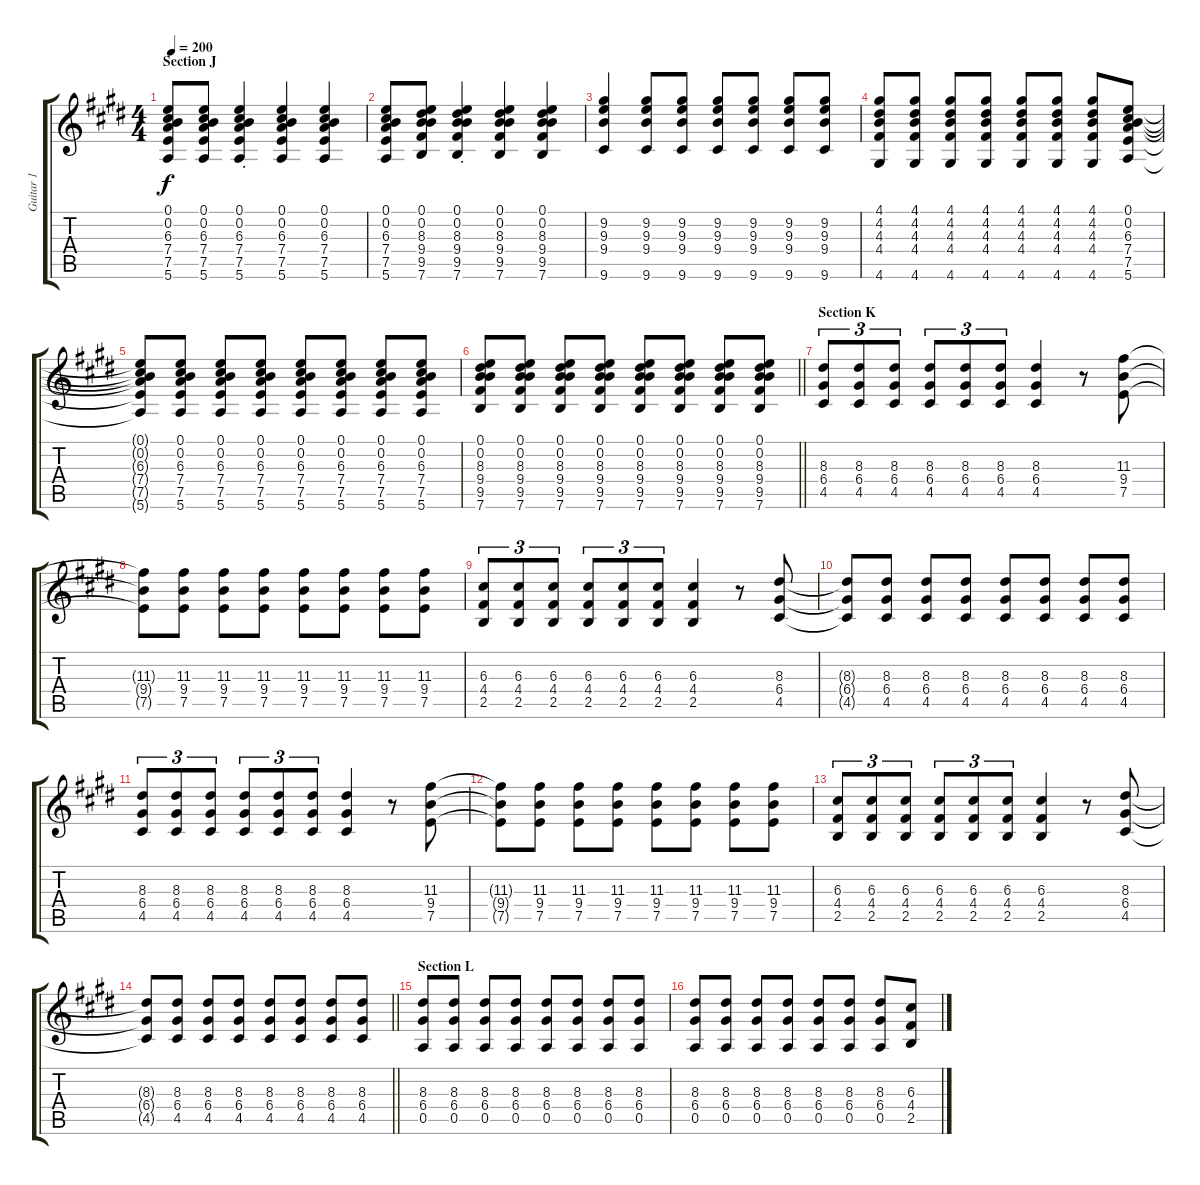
\track ("Guitar 1" "Guitar 1") {instrument overdrivenguitar}
\staff {score tabs}
\tuning (E4 B3 G3 D3 A2 E2) {hide}
\ts (4 4)
\section ("" "Section J")
\tempo 200
\clef g2
\ks e
(0.1{t} 0.2{t} 6.3{t} 7.4{t} 7.5{t} 5.6{t}).8{dy f} (0.1 0.2 6.3 7.4 7.5 5.6).8 (0.1{st} 0.2 6.3 7.4 7.5 5.6).4 (0.1 0.2 6.3 7.4 7.5 5.6).4 (0.1 0.2 6.3 7.4 7.5 5.6).4 |
(0.1 0.2 6.3 7.4 7.5 5.6).8 (0.1 0.2 8.3 9.4 9.5 7.6).8 (0.1{st} 0.2{st} 8.3{st} 9.4{st} 9.5{st} 7.6{st}).4 (0.1 0.2 8.3 9.4 9.5 7.6).4 (0.1 0.2 8.3 9.4 9.5 7.6).4 |
(9.2 9.3 9.4 9.6).4 (9.2 9.3 9.4 9.6).8 (9.2 9.3 9.4 9.6).8 (9.2 9.3 9.4 9.6).8 (9.2 9.3 9.4 9.6).8 (9.2 9.3 9.4 9.6).8 (9.2 9.3 9.4 9.6).8 |
(4.1 4.2 4.3 4.4 4.6).8 (4.1 4.2 4.3 4.4 4.6).8 (4.1 4.2 4.3 4.4 4.6).8 (4.1 4.2 4.3 4.4 4.6).8 (4.1 4.2 4.3 4.4 4.6).8 (4.1 4.2 4.3 4.4 4.6).8 (4.1 4.2 4.3 4.4 4.6).8 (0.1 0.2 6.3 7.4 7.5 5.6).8 |
(0.1{t} 0.2{t} 6.3{t} 7.4{t} 7.5{t} 5.6{t}).8 (0.1 0.2 6.3 7.4 7.5 5.6).8 (0.1 0.2 6.3 7.4 7.5 5.6).8 (0.1 0.2 6.3 7.4 7.5 5.6).8 (0.1 0.2 6.3 7.4 7.5 5.6).8 (0.1 0.2 6.3 7.4 7.5 5.6).8 (0.1 0.2 6.3 7.4 7.5 5.6).8 (0.1 0.2 6.3 7.4 7.5 5.6).8 |
\barLineRight lightlight
(0.1 0.2 8.3 9.4 9.5 7.6).8 (0.1 0.2 8.3 9.4 9.5 7.6).8 (0.1 0.2 8.3 9.4 9.5 7.6).8 (0.1 0.2 8.3 9.4 9.5 7.6).8 (0.1 0.2 8.3 9.4 9.5 7.6).8 (0.1 0.2 8.3 9.4 9.5 7.6).8 (0.1 0.2 8.3 9.4 9.5 7.6).8 (0.1 0.2 8.3 9.4 9.5 7.6).8 |
\section ("" "Section K")
(8.3 6.4 4.5).8{tu (3 2)} (8.3 6.4 4.5).8{tu (3 2)} (8.3 6.4 4.5).8{tu (3 2)} (8.3 6.4 4.5).8{tu (3 2)} (8.3 6.4 4.5).8{tu (3 2)} (8.3 6.4 4.5).8{tu (3 2)} (8.3 6.4 4.5).4 r.8 (11.3 9.4 7.5).8 |
(11.3{t} 9.4{t} 7.5{t}).8 (11.3 9.4 7.5).8 (11.3 9.4 7.5).8 (11.3 9.4 7.5).8 (11.3 9.4 7.5).8 (11.3 9.4 7.5).8 (11.3 9.4 7.5).8 (11.3 9.4 7.5).8 |
(6.3 4.4 2.5).8{tu (3 2)} (6.3 4.4 2.5).8{tu (3 2)} (6.3 4.4 2.5).8{tu (3 2)} (6.3 4.4 2.5).8{tu (3 2)} (6.3 4.4 2.5).8{tu (3 2)} (6.3 4.4 2.5).8{tu (3 2)} (6.3 4.4 2.5).4 r.8 (8.3 6.4 4.5).8 |
(8.3{t} 6.4{t} 4.5{t}).8 (8.3 6.4 4.5).8 (8.3 6.4 4.5).8 (8.3 6.4 4.5).8 (8.3 6.4 4.5).8 (8.3 6.4 4.5).8 (8.3 6.4 4.5).8 (8.3 6.4 4.5).8 |
(8.3 6.4 4.5).8{tu (3 2)} (8.3 6.4 4.5).8{tu (3 2)} (8.3 6.4 4.5).8{tu (3 2)} (8.3 6.4 4.5).8{tu (3 2)} (8.3 6.4 4.5).8{tu (3 2)} (8.3 6.4 4.5).8{tu (3 2)} (8.3 6.4 4.5).4 r.8 (11.3 9.4 7.5).8 |
(11.3{t} 9.4{t} 7.5{t}).8 (11.3 9.4 7.5).8 (11.3 9.4 7.5).8 (11.3 9.4 7.5).8 (11.3 9.4 7.5).8 (11.3 9.4 7.5).8 (11.3 9.4 7.5).8 (11.3 9.4 7.5).8 |
(6.3 4.4 2.5).8{tu (3 2)} (6.3 4.4 2.5).8{tu (3 2)} (6.3 4.4 2.5).8{tu (3 2)} (6.3 4.4 2.5).8{tu (3 2)} (6.3 4.4 2.5).8{tu (3 2)} (6.3 4.4 2.5).8{tu (3 2)} (6.3 4.4 2.5).4 r.8 (8.3 6.4 4.5).8 |
\barLineRight lightlight
(8.3{t} 6.4{t} 4.5{t}).8 (8.3 6.4 4.5).8 (8.3 6.4 4.5).8 (8.3 6.4 4.5).8 (8.3 6.4 4.5).8 (8.3 6.4 4.5).8 (8.3 6.4 4.5).8 (8.3 6.4 4.5).8 |
\section ("" "Section L")
(8.3 6.4 0.5).8 (8.3 6.4 0.5).8 (8.3 6.4 0.5).8 (8.3 6.4 0.5).8 (8.3 6.4 0.5).8 (8.3 6.4 0.5).8 (8.3 6.4 0.5).8 (8.3 6.4 0.5).8 |
(8.3 6.4 0.5).8 (8.3 6.4 0.5).8 (8.3 6.4 0.5).8 (8.3 6.4 0.5).8 (8.3 6.4 0.5).8 (8.3 6.4 0.5).8 (8.3 6.4 0.5).8 (6.3 4.4 2.5).8
